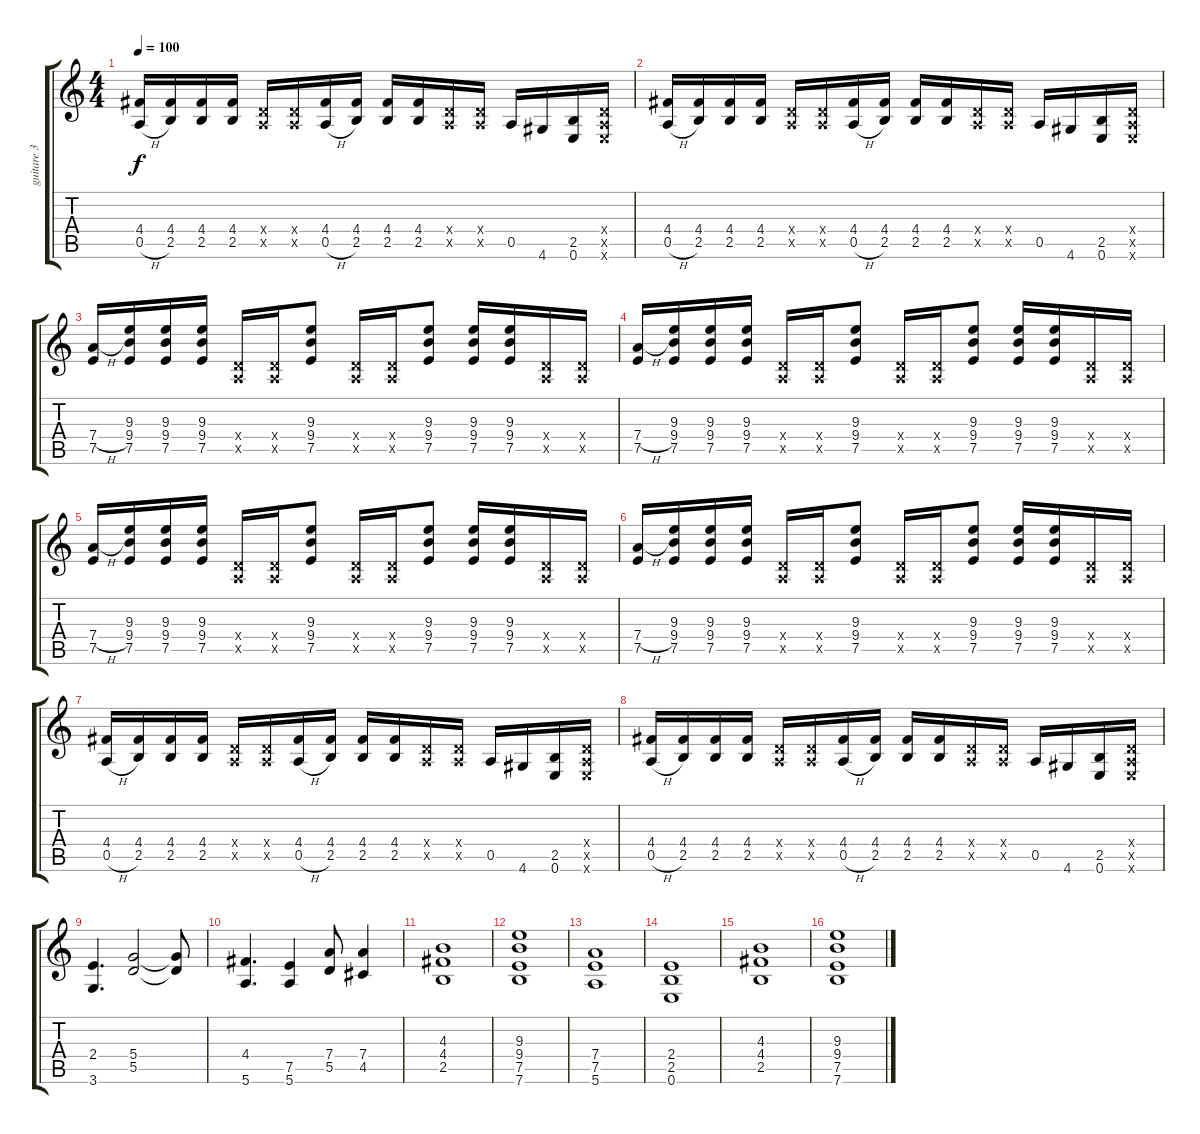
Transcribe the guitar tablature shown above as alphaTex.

\track ("guitare 3" "guitare 3") {instrument overdrivenguitar}
\staff {score tabs}
\tuning (E4 B3 G3 D3 A2 E2) {hide}
\ts (4 4)
\tempo 100
\clef g2
\ks c
(4.4 0.5{h}).16{dy f} (4.4 2.5).16 (4.4 2.5).16 (4.4 2.5).16 (0.4{x} 0.5{x}).16 (0.4{x} 0.5{x}).16 (4.4 0.5{h}).16 (4.4 2.5).16 (4.4 2.5).16 (4.4 2.5).16 (0.4{x} 0.5{x}).16 (0.4{x} 0.5{x}).16 0.5.16 4.6.16 (2.5 0.6).16 (0.4{x} 0.5{x} 0.6{x}).16 |
(4.4 0.5{h}).16 (4.4 2.5).16 (4.4 2.5).16 (4.4 2.5).16 (0.4{x} 0.5{x}).16 (0.4{x} 0.5{x}).16 (4.4 0.5{h}).16 (4.4 2.5).16 (4.4 2.5).16 (4.4 2.5).16 (0.4{x} 0.5{x}).16 (0.4{x} 0.5{x}).16 0.5.16 4.6.16 (2.5 0.6).16 (0.4{x} 0.5{x} 0.6{x}).16 |
(7.4{h} 7.5).16 (9.3 9.4 7.5).16 (9.3 9.4 7.5).16 (9.3 9.4 7.5).16 (0.4{x} 0.5{x}).16 (0.4{x} 0.5{x}).16 (9.3 9.4 7.5).8 (0.4{x} 0.5{x}).16 (0.4{x} 0.5{x}).16 (9.3 9.4 7.5).8 (9.3 9.4 7.5).16 (9.3 9.4 7.5).16 (0.4{x} 0.5{x}).16 (0.4{x} 0.5{x}).16 |
(7.4{h} 7.5).16 (9.3 9.4 7.5).16 (9.3 9.4 7.5).16 (9.3 9.4 7.5).16 (0.4{x} 0.5{x}).16 (0.4{x} 0.5{x}).16 (9.3 9.4 7.5).8 (0.4{x} 0.5{x}).16 (0.4{x} 0.5{x}).16 (9.3 9.4 7.5).8 (9.3 9.4 7.5).16 (9.3 9.4 7.5).16 (0.4{x} 0.5{x}).16 (0.4{x} 0.5{x}).16 |
(7.4{h} 7.5).16 (9.3 9.4 7.5).16 (9.3 9.4 7.5).16 (9.3 9.4 7.5).16 (0.4{x} 0.5{x}).16 (0.4{x} 0.5{x}).16 (9.3 9.4 7.5).8 (0.4{x} 0.5{x}).16 (0.4{x} 0.5{x}).16 (9.3 9.4 7.5).8 (9.3 9.4 7.5).16 (9.3 9.4 7.5).16 (0.4{x} 0.5{x}).16 (0.4{x} 0.5{x}).16 |
(7.4{h} 7.5).16 (9.3 9.4 7.5).16 (9.3 9.4 7.5).16 (9.3 9.4 7.5).16 (0.4{x} 0.5{x}).16 (0.4{x} 0.5{x}).16 (9.3 9.4 7.5).8 (0.4{x} 0.5{x}).16 (0.4{x} 0.5{x}).16 (9.3 9.4 7.5).8 (9.3 9.4 7.5).16 (9.3 9.4 7.5).16 (0.4{x} 0.5{x}).16 (0.4{x} 0.5{x}).16 |
(4.4 0.5{h}).16 (4.4 2.5).16 (4.4 2.5).16 (4.4 2.5).16 (0.4{x} 0.5{x}).16 (0.4{x} 0.5{x}).16 (4.4 0.5{h}).16 (4.4 2.5).16 (4.4 2.5).16 (4.4 2.5).16 (0.4{x} 0.5{x}).16 (0.4{x} 0.5{x}).16 0.5.16 4.6.16 (2.5 0.6).16 (0.4{x} 0.5{x} 0.6{x}).16 |
(4.4 0.5{h}).16 (4.4 2.5).16 (4.4 2.5).16 (4.4 2.5).16 (0.4{x} 0.5{x}).16 (0.4{x} 0.5{x}).16 (4.4 0.5{h}).16 (4.4 2.5).16 (4.4 2.5).16 (4.4 2.5).16 (0.4{x} 0.5{x}).16 (0.4{x} 0.5{x}).16 0.5.16 4.6.16 (2.5 0.6).16 (0.4{x} 0.5{x} 0.6{x}).16 |
(2.4 3.6).4{d} (5.4 5.5).2 (5.4{t} 5.5{t}).8 |
(4.4 5.6).4{d} (7.5 5.6).4 (7.4 5.5).8 (7.4 4.5).4 |
(4.3 4.4 2.5).1 |
(9.3 9.4 7.5 7.6).1 |
(7.4 7.5 5.6).1 |
(2.4 2.5 0.6).1 |
(4.3 4.4 2.5).1 |
(9.3 9.4 7.5 7.6).1
